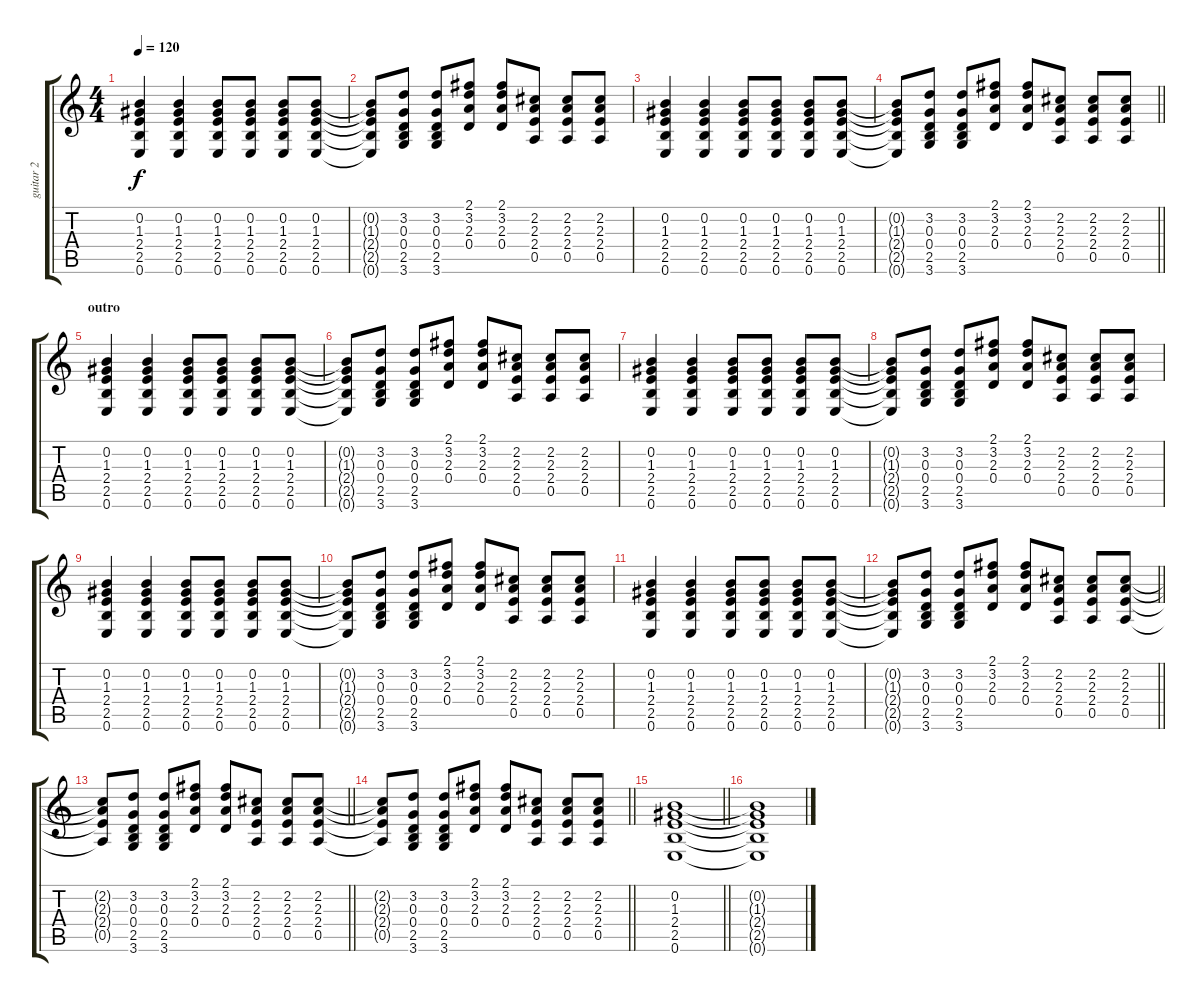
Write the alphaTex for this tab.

\track ("guitar 2" "guitar 2") {instrument overdrivenguitar}
\staff {score tabs}
\tuning (E4 B3 G3 D3 A2 E2) {hide}
\ts (4 4)
\tempo 120
\clef g2
\ks c
(0.2 1.3 2.4 2.5 0.6).4{dy f} (0.2 1.3 2.4 2.5 0.6).4 (0.2 1.3 2.4 2.5 0.6).8 (0.2 1.3 2.4 2.5 0.6).8 (0.2 1.3 2.4 2.5 0.6).8 (0.2 1.3 2.4 2.5 0.6).8 |
(0.2{t} 1.3{t} 2.4{t} 2.5{t} 0.6{t}).8 (3.2 0.3 0.4 2.5 3.6).8 (3.2 0.3 0.4 2.5 3.6).8 (2.1 3.2 2.3 0.4).8 (2.1 3.2 2.3 0.4).8 (2.2 2.3 2.4 0.5).8 (2.2 2.3 2.4 0.5).8 (2.2 2.3 2.4 0.5).8 |
(0.2 1.3 2.4 2.5 0.6).4 (0.2 1.3 2.4 2.5 0.6).4 (0.2 1.3 2.4 2.5 0.6).8 (0.2 1.3 2.4 2.5 0.6).8 (0.2 1.3 2.4 2.5 0.6).8 (0.2 1.3 2.4 2.5 0.6).8 |
\barLineRight lightlight
(0.2{t} 1.3{t} 2.4{t} 2.5{t} 0.6{t}).8 (3.2 0.3 0.4 2.5 3.6).8 (3.2 0.3 0.4 2.5 3.6).8 (2.1 3.2 2.3 0.4).8 (2.1 3.2 2.3 0.4).8 (2.2 2.3 2.4 0.5).8 (2.2 2.3 2.4 0.5).8 (2.2 2.3 2.4 0.5).8 |
\section ("" "outro")
(0.2 1.3 2.4 2.5 0.6).4 (0.2 1.3 2.4 2.5 0.6).4 (0.2 1.3 2.4 2.5 0.6).8 (0.2 1.3 2.4 2.5 0.6).8 (0.2 1.3 2.4 2.5 0.6).8 (0.2 1.3 2.4 2.5 0.6).8 |
(0.2{t} 1.3{t} 2.4{t} 2.5{t} 0.6{t}).8 (3.2 0.3 0.4 2.5 3.6).8 (3.2 0.3 0.4 2.5 3.6).8 (2.1 3.2 2.3 0.4).8 (2.1 3.2 2.3 0.4).8 (2.2 2.3 2.4 0.5).8 (2.2 2.3 2.4 0.5).8 (2.2 2.3 2.4 0.5).8 |
(0.2 1.3 2.4 2.5 0.6).4 (0.2 1.3 2.4 2.5 0.6).4 (0.2 1.3 2.4 2.5 0.6).8 (0.2 1.3 2.4 2.5 0.6).8 (0.2 1.3 2.4 2.5 0.6).8 (0.2 1.3 2.4 2.5 0.6).8 |
(0.2{t} 1.3{t} 2.4{t} 2.5{t} 0.6{t}).8 (3.2 0.3 0.4 2.5 3.6).8 (3.2 0.3 0.4 2.5 3.6).8 (2.1 3.2 2.3 0.4).8 (2.1 3.2 2.3 0.4).8 (2.2 2.3 2.4 0.5).8 (2.2 2.3 2.4 0.5).8 (2.2 2.3 2.4 0.5).8 |
(0.2 1.3 2.4 2.5 0.6).4 (0.2 1.3 2.4 2.5 0.6).4 (0.2 1.3 2.4 2.5 0.6).8 (0.2 1.3 2.4 2.5 0.6).8 (0.2 1.3 2.4 2.5 0.6).8 (0.2 1.3 2.4 2.5 0.6).8 |
(0.2{t} 1.3{t} 2.4{t} 2.5{t} 0.6{t}).8 (3.2 0.3 0.4 2.5 3.6).8 (3.2 0.3 0.4 2.5 3.6).8 (2.1 3.2 2.3 0.4).8 (2.1 3.2 2.3 0.4).8 (2.2 2.3 2.4 0.5).8 (2.2 2.3 2.4 0.5).8 (2.2 2.3 2.4 0.5).8 |
(0.2 1.3 2.4 2.5 0.6).4 (0.2 1.3 2.4 2.5 0.6).4 (0.2 1.3 2.4 2.5 0.6).8 (0.2 1.3 2.4 2.5 0.6).8 (0.2 1.3 2.4 2.5 0.6).8 (0.2 1.3 2.4 2.5 0.6).8 |
\barLineRight lightlight
(0.2{t} 1.3{t} 2.4{t} 2.5{t} 0.6{t}).8 (3.2 0.3 0.4 2.5 3.6).8 (3.2 0.3 0.4 2.5 3.6).8 (2.1 3.2 2.3 0.4).8 (2.1 3.2 2.3 0.4).8 (2.2 2.3 2.4 0.5).8 (2.2 2.3 2.4 0.5).8 (2.2 2.3 2.4 0.5).8 |
\barLineRight lightlight
(2.2{t} 2.3{t} 2.4{t} 0.5{t}).8 (3.2 0.3 0.4 2.5 3.6).8 (3.2 0.3 0.4 2.5 3.6).8 (2.1 3.2 2.3 0.4).8 (2.1 3.2 2.3 0.4).8 (2.2 2.3 2.4 0.5).8 (2.2 2.3 2.4 0.5).8 (2.2 2.3 2.4 0.5).8 |
\barLineRight lightlight
(2.2{t} 2.3{t} 2.4{t} 0.5{t}).8 (3.2 0.3 0.4 2.5 3.6).8 (3.2 0.3 0.4 2.5 3.6).8 (2.1 3.2 2.3 0.4).8 (2.1 3.2 2.3 0.4).8 (2.2 2.3 2.4 0.5).8 (2.2 2.3 2.4 0.5).8 (2.2 2.3 2.4 0.5).8 |
\barLineRight lightlight
(0.2 1.3 2.4 2.5 0.6).1 |
(0.2{t} 1.3{t} 2.4{t} 2.5{t} 0.6{t}).1
